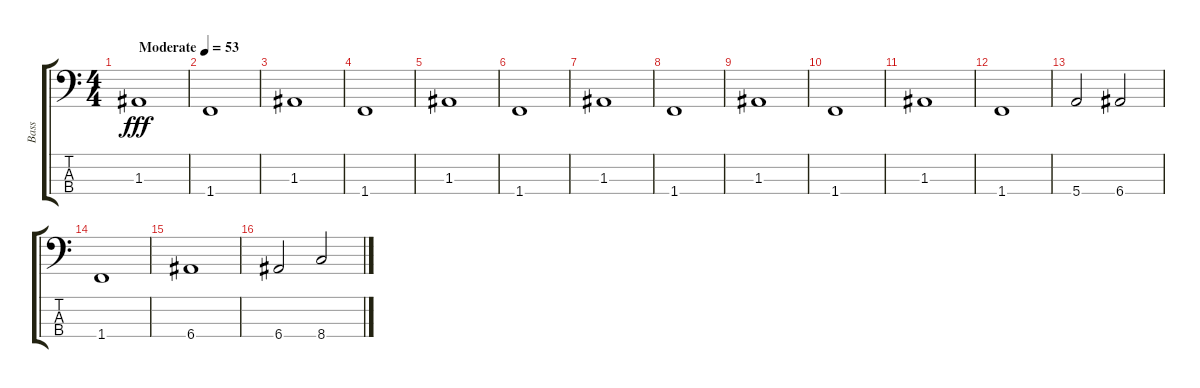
\track ("Bass" "Bass") {instrument electricbassfinger}
\staff {score tabs}
\tuning (G2 D2 A1 E1) {hide}
\ts (4 4)
\tempo (53 "Moderate")
\clef f4
\ks c
1.3.1{dy fff instrument electricbassfinger} |
1.4.1 |
1.3.1 |
1.4.1 |
1.3.1 |
1.4.1 |
1.3.1 |
1.4.1 |
1.3.1 |
1.4.1 |
1.3.1 |
1.4.1 |
5.4.2 6.4.2 |
1.4.1 |
6.4.1 |
6.4.2 8.4.2
